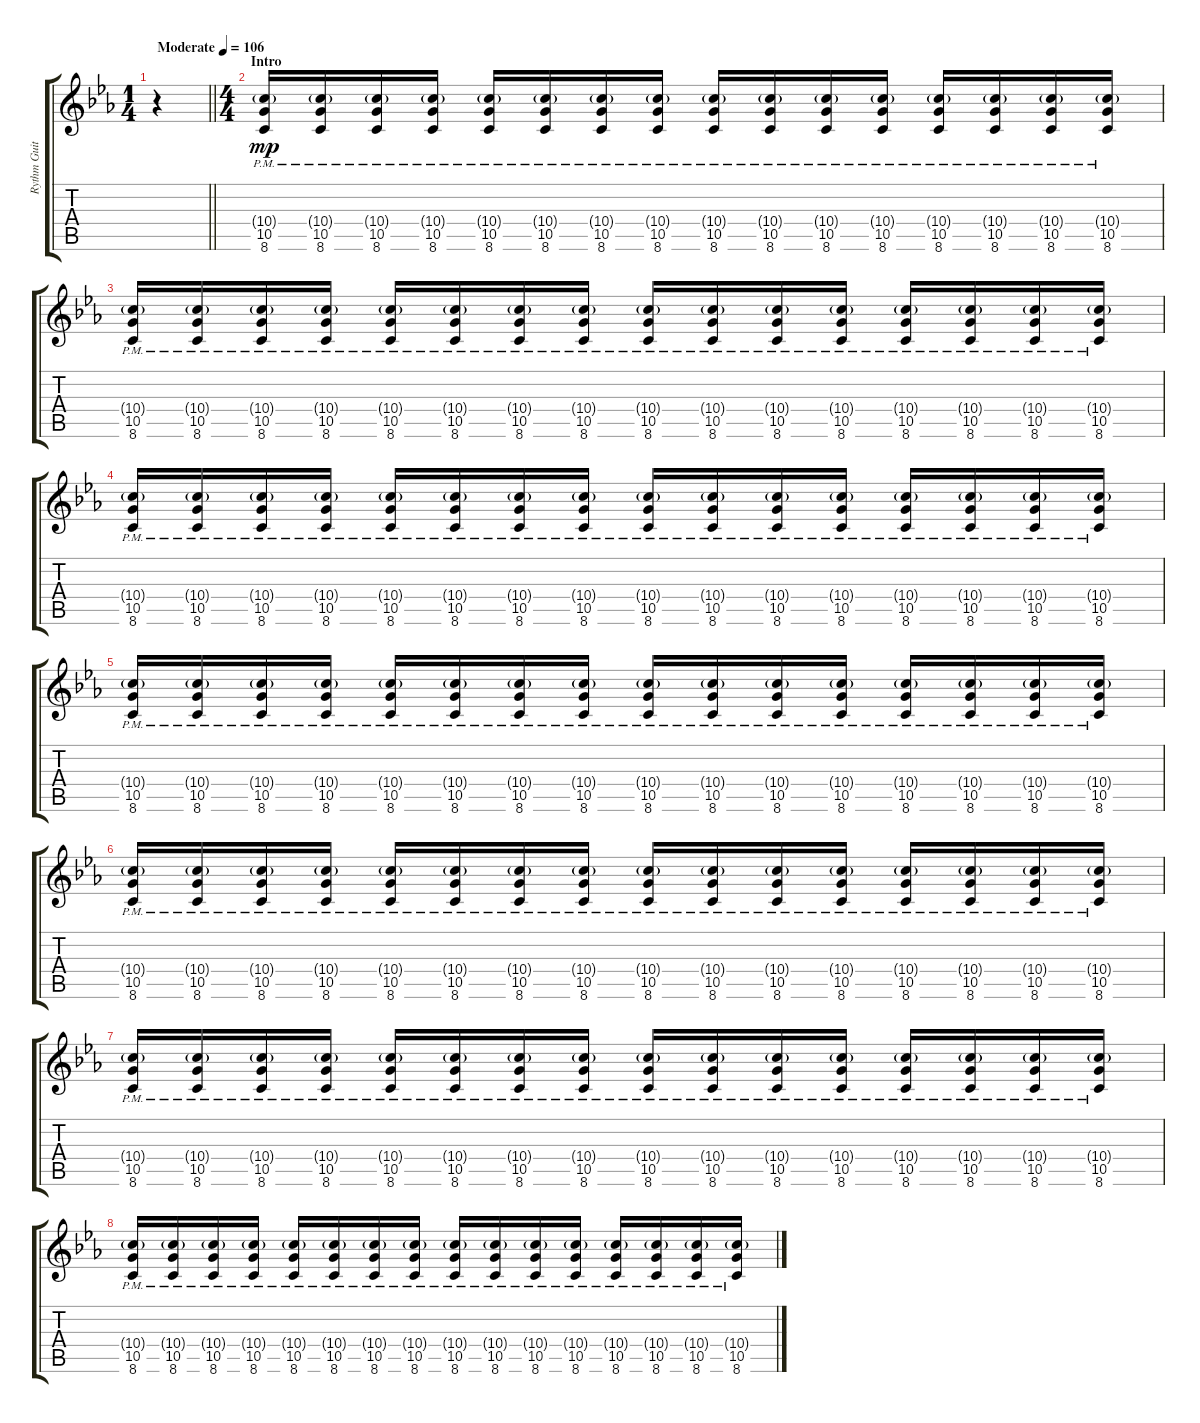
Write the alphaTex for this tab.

\track ("Rythm Guitar" "Rythm Guit") {instrument electricguitarclean}
\staff {score tabs}
\tuning (E4 B3 G3 D3 A2 E2) {hide}
\ts (1 4)
\tempo (106 "Moderate")
\clef g2
\barLineRight lightlight
\ks cminor
r.4{dy mp instrument electricguitarclean} |
\ts (4 4)
\section ("" "Intro")
(10.4{g pm} 10.5{pm} 8.6{pm}).16 (10.4{g pm} 10.5{pm} 8.6{pm}).16 (10.4{g pm} 10.5{pm} 8.6{pm}).16 (10.4{g pm} 10.5{pm} 8.6{pm}).16 (10.4{g pm} 10.5{pm} 8.6{pm}).16 (10.4{g pm} 10.5{pm} 8.6{pm}).16 (10.4{g pm} 10.5{pm} 8.6{pm}).16 (10.4{g pm} 10.5{pm} 8.6{pm}).16 (10.4{g pm} 10.5{pm} 8.6{pm}).16 (10.4{g pm} 10.5{pm} 8.6{pm}).16 (10.4{g pm} 10.5{pm} 8.6{pm}).16 (10.4{g pm} 10.5{pm} 8.6{pm}).16 (10.4{g pm} 10.5{pm} 8.6{pm}).16 (10.4{g pm} 10.5{pm} 8.6{pm}).16 (10.4{g pm} 10.5{pm} 8.6{pm}).16 (10.4{g pm} 10.5{pm} 8.6{pm}).16 |
(10.4{g pm} 10.5{pm} 8.6{pm}).16 (10.4{g pm} 10.5{pm} 8.6{pm}).16 (10.4{g pm} 10.5{pm} 8.6{pm}).16 (10.4{g pm} 10.5{pm} 8.6{pm}).16 (10.4{g pm} 10.5{pm} 8.6{pm}).16 (10.4{g pm} 10.5{pm} 8.6{pm}).16 (10.4{g pm} 10.5{pm} 8.6{pm}).16 (10.4{g pm} 10.5{pm} 8.6{pm}).16 (10.4{g pm} 10.5{pm} 8.6{pm}).16 (10.4{g pm} 10.5{pm} 8.6{pm}).16 (10.4{g pm} 10.5{pm} 8.6{pm}).16 (10.4{g pm} 10.5{pm} 8.6{pm}).16 (10.4{g pm} 10.5{pm} 8.6{pm}).16 (10.4{g pm} 10.5{pm} 8.6{pm}).16 (10.4{g pm} 10.5{pm} 8.6{pm}).16 (10.4{g pm} 10.5{pm} 8.6{pm}).16 |
(10.4{g pm} 10.5{pm} 8.6{pm}).16 (10.4{g pm} 10.5{pm} 8.6{pm}).16 (10.4{g pm} 10.5{pm} 8.6{pm}).16 (10.4{g pm} 10.5{pm} 8.6{pm}).16 (10.4{g pm} 10.5{pm} 8.6{pm}).16 (10.4{g pm} 10.5{pm} 8.6{pm}).16 (10.4{g pm} 10.5{pm} 8.6{pm}).16 (10.4{g pm} 10.5{pm} 8.6{pm}).16 (10.4{g pm} 10.5{pm} 8.6{pm}).16 (10.4{g pm} 10.5{pm} 8.6{pm}).16 (10.4{g pm} 10.5{pm} 8.6{pm}).16 (10.4{g pm} 10.5{pm} 8.6{pm}).16 (10.4{g pm} 10.5{pm} 8.6{pm}).16 (10.4{g pm} 10.5{pm} 8.6{pm}).16 (10.4{g pm} 10.5{pm} 8.6{pm}).16 (10.4{g pm} 10.5{pm} 8.6{pm}).16 |
(10.4{g pm} 10.5{pm} 8.6{pm}).16 (10.4{g pm} 10.5{pm} 8.6{pm}).16 (10.4{g pm} 10.5{pm} 8.6{pm}).16 (10.4{g pm} 10.5{pm} 8.6{pm}).16 (10.4{g pm} 10.5{pm} 8.6{pm}).16 (10.4{g pm} 10.5{pm} 8.6{pm}).16 (10.4{g pm} 10.5{pm} 8.6{pm}).16 (10.4{g pm} 10.5{pm} 8.6{pm}).16 (10.4{g pm} 10.5{pm} 8.6{pm}).16 (10.4{g pm} 10.5{pm} 8.6{pm}).16 (10.4{g pm} 10.5{pm} 8.6{pm}).16 (10.4{g pm} 10.5{pm} 8.6{pm}).16 (10.4{g pm} 10.5{pm} 8.6{pm}).16 (10.4{g pm} 10.5{pm} 8.6{pm}).16 (10.4{g pm} 10.5{pm} 8.6{pm}).16 (10.4{g pm} 10.5{pm} 8.6{pm}).16 |
(10.4{g pm} 10.5{pm} 8.6{pm}).16 (10.4{g pm} 10.5{pm} 8.6{pm}).16 (10.4{g pm} 10.5{pm} 8.6{pm}).16 (10.4{g pm} 10.5{pm} 8.6{pm}).16 (10.4{g pm} 10.5{pm} 8.6{pm}).16 (10.4{g pm} 10.5{pm} 8.6{pm}).16 (10.4{g pm} 10.5{pm} 8.6{pm}).16 (10.4{g pm} 10.5{pm} 8.6{pm}).16 (10.4{g pm} 10.5{pm} 8.6{pm}).16 (10.4{g pm} 10.5{pm} 8.6{pm}).16 (10.4{g pm} 10.5{pm} 8.6{pm}).16 (10.4{g pm} 10.5{pm} 8.6{pm}).16 (10.4{g pm} 10.5{pm} 8.6{pm}).16 (10.4{g pm} 10.5{pm} 8.6{pm}).16 (10.4{g pm} 10.5{pm} 8.6{pm}).16 (10.4{g pm} 10.5{pm} 8.6{pm}).16 |
(10.4{g pm} 10.5{pm} 8.6{pm}).16 (10.4{g pm} 10.5{pm} 8.6{pm}).16 (10.4{g pm} 10.5{pm} 8.6{pm}).16 (10.4{g pm} 10.5{pm} 8.6{pm}).16 (10.4{g pm} 10.5{pm} 8.6{pm}).16 (10.4{g pm} 10.5{pm} 8.6{pm}).16 (10.4{g pm} 10.5{pm} 8.6{pm}).16 (10.4{g pm} 10.5{pm} 8.6{pm}).16 (10.4{g pm} 10.5{pm} 8.6{pm}).16 (10.4{g pm} 10.5{pm} 8.6{pm}).16 (10.4{g pm} 10.5{pm} 8.6{pm}).16 (10.4{g pm} 10.5{pm} 8.6{pm}).16 (10.4{g pm} 10.5{pm} 8.6{pm}).16 (10.4{g pm} 10.5{pm} 8.6{pm}).16 (10.4{g pm} 10.5{pm} 8.6{pm}).16 (10.4{g pm} 10.5{pm} 8.6{pm}).16 |
(10.4{g pm} 10.5{pm} 8.6{pm}).16 (10.4{g pm} 10.5{pm} 8.6{pm}).16 (10.4{g pm} 10.5{pm} 8.6{pm}).16 (10.4{g pm} 10.5{pm} 8.6{pm}).16 (10.4{g pm} 10.5{pm} 8.6{pm}).16 (10.4{g pm} 10.5{pm} 8.6{pm}).16 (10.4{g pm} 10.5{pm} 8.6{pm}).16 (10.4{g pm} 10.5{pm} 8.6{pm}).16 (10.4{g pm} 10.5{pm} 8.6{pm}).16 (10.4{g pm} 10.5{pm} 8.6{pm}).16 (10.4{g pm} 10.5{pm} 8.6{pm}).16 (10.4{g pm} 10.5{pm} 8.6{pm}).16 (10.4{g pm} 10.5{pm} 8.6{pm}).16 (10.4{g pm} 10.5{pm} 8.6{pm}).16 (10.4{g pm} 10.5{pm} 8.6{pm}).16 (10.4{g pm} 10.5{pm} 8.6{pm}).16
